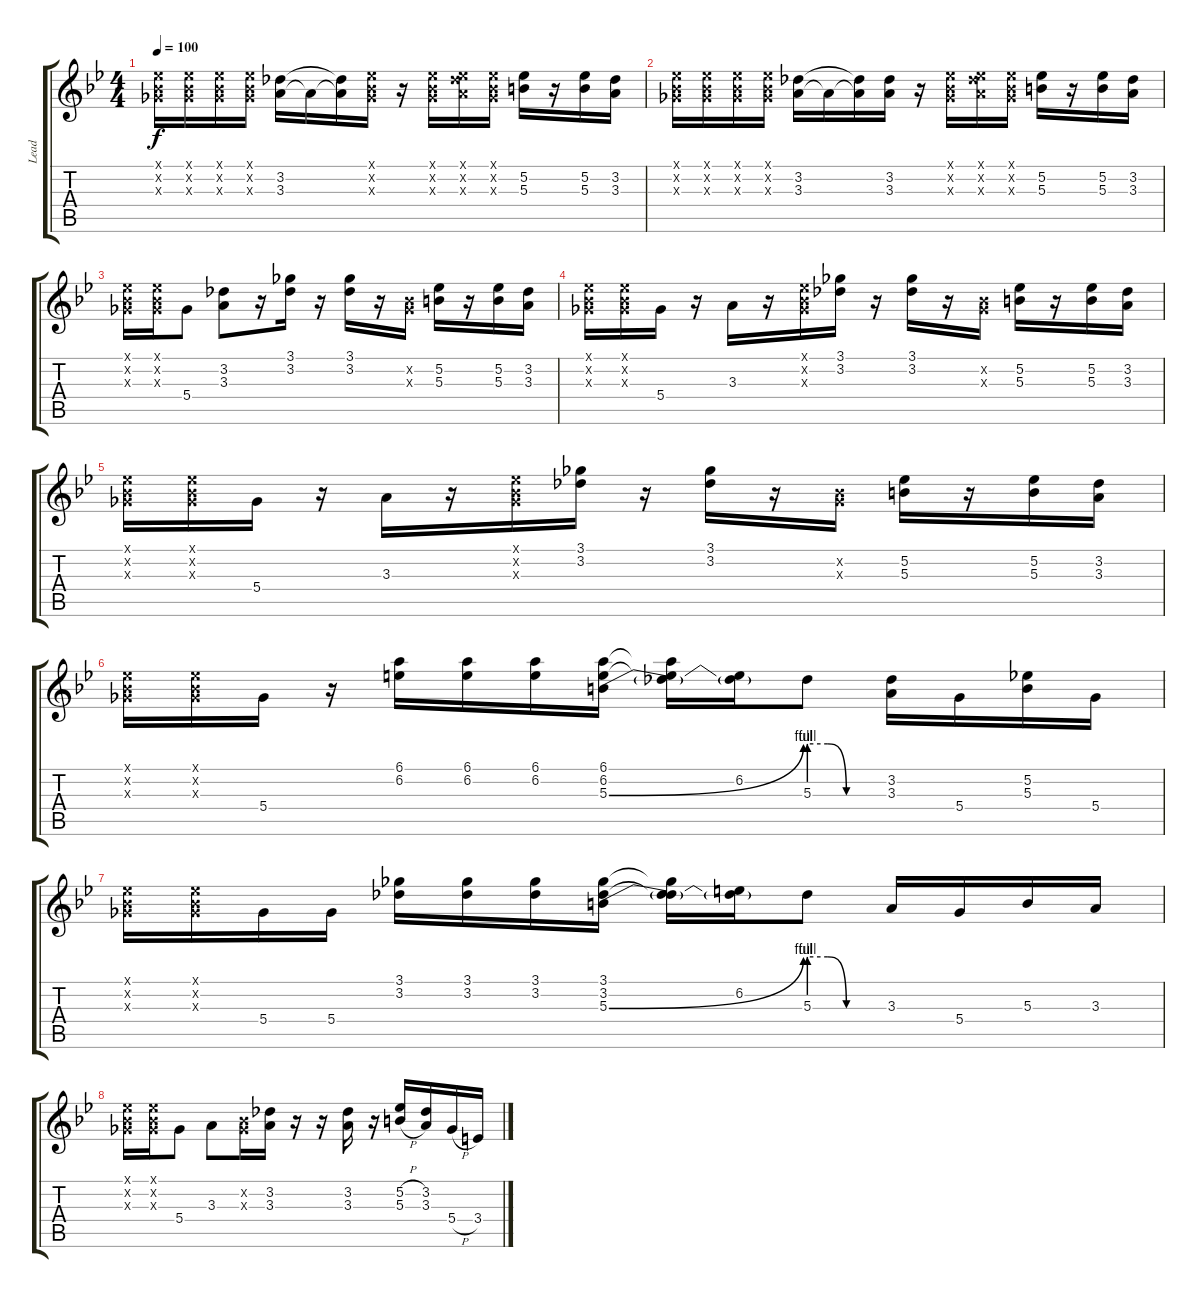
\track ("Lead" "Lead") {instrument distortionguitar}
\staff {score tabs}
\tuning (Eb4 Bb3 Gb3 Db3 Ab2 Eb2) {hide}
\ts (4 4)
\tempo 100
\clef g2
\ks bb
(0.1{x} 0.2{x} 0.3{x}).16{dy f} (0.1{x} 0.2{x} 0.3{x}).16 (0.1{x} 0.2{x} 0.3{x}).16 (0.1{x} 0.2{x} 0.3{x}).16 (3.2 3.3).16 3.3{t}.16 (3.2{t} 3.3{t}).16 (0.1{x} 0.2{x} 0.3{x}).16 r.16 (0.1{x} 0.2{x} 0.3{x}).16 (0.1{x} 3.2{x} 3.3{x}).16 (0.1{x} 0.2{x} 0.3{x}).16 (5.2 5.3).16 r.16 (5.2 5.3).16 (3.2 3.3).16 |
(0.1{x} 0.2{x} 0.3{x}).16 (0.1{x} 0.2{x} 0.3{x}).16 (0.1{x} 0.2{x} 0.3{x}).16 (0.1{x} 0.2{x} 0.3{x}).16 (3.2 3.3).16 3.3{t}.16 (3.2{t} 3.3{t}).16 (3.2 3.3).16 r.16 (0.1{x} 0.2{x} 0.3{x}).16 (0.1{x} 3.2{x} 3.3{x}).16 (0.1{x} 0.2{x} 0.3{x}).16 (5.2 5.3).16 r.16 (5.2 5.3).16 (3.2 3.3).16 |
(0.1{x} 0.2{x} 0.3{x}).16 (0.1{x} 0.2{x} 0.3{x}).16 5.4.8 (3.2 3.3).8 r.16 (3.1 3.2).16 r.16 (3.1 3.2).16 r.16 (0.2{x} 0.3{x}).16 (5.2 5.3).16 r.16 (5.2 5.3).16 (3.2 3.3).16 |
(0.1{x} 0.2{x} 0.3{x}).16 (0.1{x} 0.2{x} 0.3{x}).16 5.4.16 r.16 3.3.16 r.16 (0.1{x} 0.2{x} 0.3{x}).16 (3.1 3.2).16 r.16 (3.1 3.2).16 r.16 (0.2{x} 0.3{x}).16 (5.2 5.3).16 r.16 (5.2 5.3).16 (3.2 3.3).16 |
(0.1{x} 0.2{x} 0.3{x}).16 (0.1{x} 0.2{x} 0.3{x}).16 5.4.16 r.16 3.3.16 r.16 (0.1{x} 0.2{x} 0.3{x}).16 (3.1 3.2).16 r.16 (3.1 3.2).16 r.16 (0.2{x} 0.3{x}).16 (5.2 5.3).16 r.16 (5.2 5.3).16 (3.2 3.3).16 |
(0.1{x} 0.2{x} 0.3{x}).16 (0.1{x} 0.2{x} 0.3{x}).16 5.4.16 r.16 (6.1 6.2).16 (6.1 6.2).16 (6.1 6.2).16 (6.1 6.2 5.3{be (bend 0 0 60 4)}).16 (6.1{t} 6.2{t} 5.3{t}).16 (6.2 5.3{t}).16 5.3{be (custom 0 4 15 4 30 0 60 0)}.8 (3.2 3.3).16 5.4.16 (5.2 5.3).16 5.4.16 |
(0.1{x} 0.2{x} 0.3{x}).16 (0.1{x} 0.2{x} 0.3{x}).16 5.4.16 5.4.16 (3.1 3.2).16 (3.1 3.2).16 (3.1 3.2).16 (3.1 3.2 5.3{be (bend 0 0 60 4)}).16 (3.1{t} 3.2{t} 5.3{t}).16 (6.2 5.3{t}).16 5.3{be (custom 0 4 15 4 30 0 60 0)}.8 3.3.16 5.4.16 5.3.16 3.3.16 |
(0.1{x} 0.2{x} 0.3{x}).16 (0.1{x} 0.2{x} 0.3{x}).16 5.4.8 3.3.8 (0.2{x} 0.3{x}).16 (3.2 3.3).16 r.16 r.16 (3.2 3.3).16 r.16 (5.2{h} 5.3{h}).16 (3.2 3.3).16 5.4{h}.16 3.4.16
